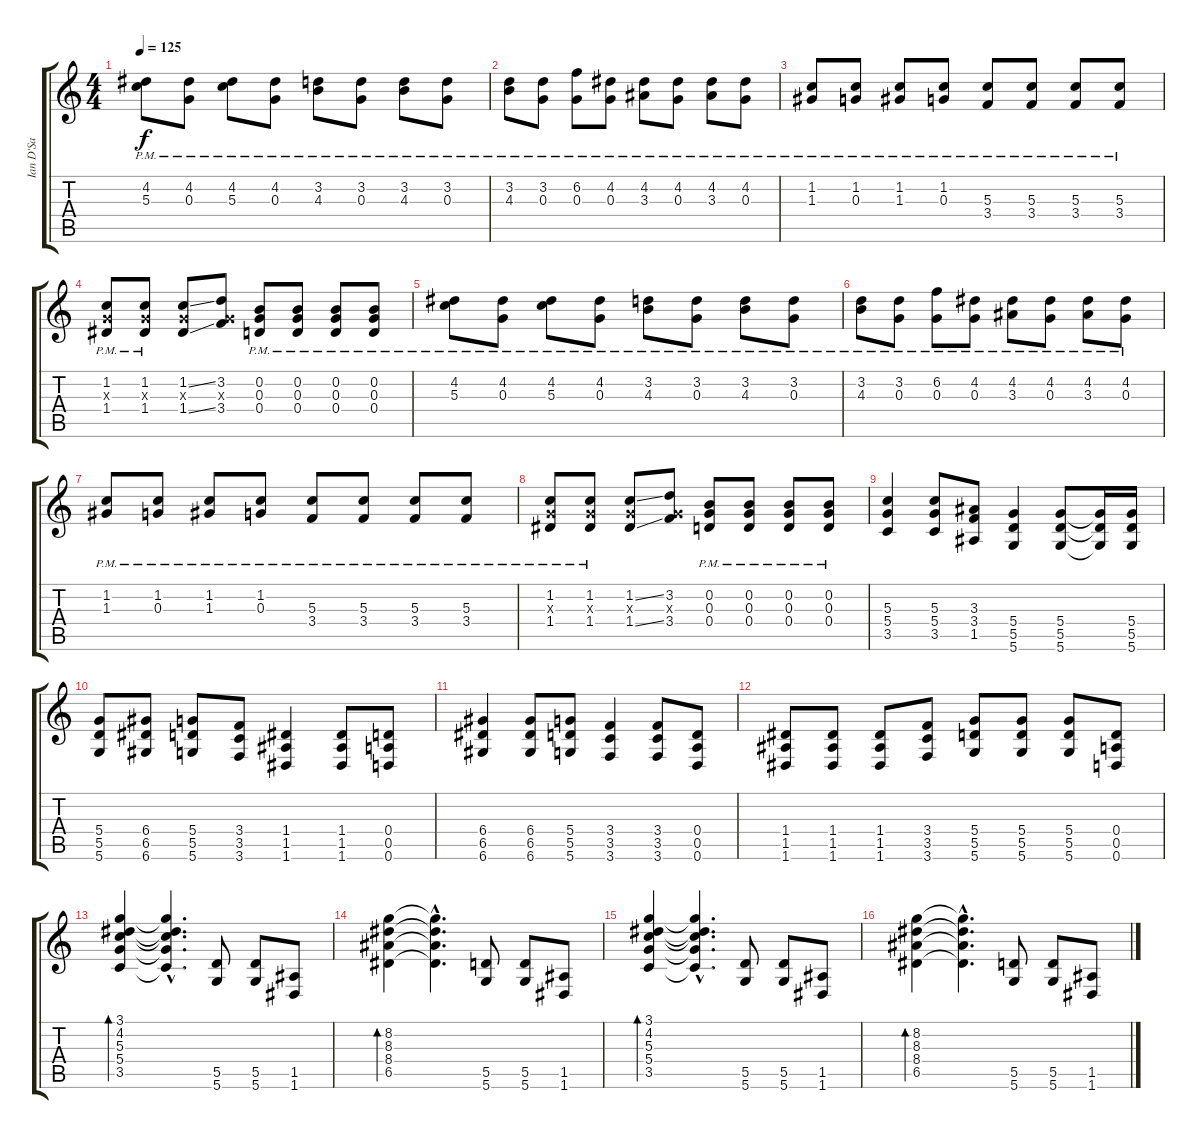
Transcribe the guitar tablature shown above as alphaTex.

\track ("Ian D'Sa" "Ian D'Sa") {instrument distortionguitar}
\staff {score tabs}
\tuning (E4 B3 G3 D3 A2 D2) {hide}
\ts (4 4)
\tempo 125
\clef g2
\ks c
(4.2{pm} 5.3{pm}).8{dy f instrument distortionguitar} (4.2{pm} 0.3{pm}).8 (4.2{pm} 5.3{pm}).8 (4.2{pm} 0.3{pm}).8 (3.2{pm} 4.3{pm}).8 (3.2{pm} 0.3{pm}).8 (3.2{pm} 4.3{pm}).8 (3.2{pm} 0.3{pm}).8 |
(3.2{pm} 4.3{pm}).8 (3.2{pm} 0.3{pm}).8 (6.2{pm} 0.3{pm}).8 (4.2{pm} 0.3{pm}).8 (4.2{pm} 3.3{pm}).8 (4.2{pm} 0.3{pm}).8 (4.2{pm} 3.3{pm}).8 (4.2{pm} 0.3{pm}).8 |
(1.2{pm} 1.3{pm}).8 (1.2{pm} 0.3{pm}).8 (1.2{pm} 1.3{pm}).8 (1.2{pm} 0.3{pm}).8 (5.3{pm} 3.4{pm}).8 (5.3{pm} 3.4{pm}).8 (5.3{pm} 3.4{pm}).8 (5.3{pm} 3.4{pm}).8 |
(1.2{pm} 0.3{x} 1.4{pm}).8 (1.2{pm} 0.3{x} 1.4{pm}).8 (1.2{ss} 0.3{x} 1.4{ss}).8 (3.2 0.3{x} 3.4).8 (0.2{pm} 0.3{pm} 0.4{pm}).8 (0.2{pm} 0.3{pm} 0.4{pm}).8 (0.2{pm} 0.3{pm} 0.4{pm}).8 (0.2{pm} 0.3{pm} 0.4{pm}).8 |
(4.2{pm} 5.3{pm}).8 (4.2{pm} 0.3{pm}).8 (4.2{pm} 5.3{pm}).8 (4.2{pm} 0.3{pm}).8 (3.2{pm} 4.3{pm}).8 (3.2{pm} 0.3{pm}).8 (3.2{pm} 4.3{pm}).8 (3.2{pm} 0.3{pm}).8 |
(3.2{pm} 4.3{pm}).8 (3.2{pm} 0.3{pm}).8 (6.2{pm} 0.3{pm}).8 (4.2{pm} 0.3{pm}).8 (4.2{pm} 3.3{pm}).8 (4.2{pm} 0.3{pm}).8 (4.2{pm} 3.3{pm}).8 (4.2{pm} 0.3{pm}).8 |
(1.2{pm} 1.3{pm}).8 (1.2{pm} 0.3{pm}).8 (1.2{pm} 1.3{pm}).8 (1.2{pm} 0.3{pm}).8 (5.3{pm} 3.4{pm}).8 (5.3{pm} 3.4{pm}).8 (5.3{pm} 3.4{pm}).8 (5.3{pm} 3.4{pm}).8 |
(1.2{pm} 0.3{x} 1.4{pm}).8 (1.2{pm} 0.3{x} 1.4{pm}).8 (1.2{ss} 0.3{x} 1.4{ss}).8 (3.2 0.3{x} 3.4).8 (0.2{pm} 0.3{pm} 0.4{pm}).8 (0.2{pm} 0.3{pm} 0.4{pm}).8 (0.2{pm} 0.3{pm} 0.4{pm}).8 (0.2{pm} 0.3{pm} 0.4{pm}).8 |
(5.3 5.4 3.5).4 (5.3 5.4 3.5).8 (3.3 3.4 1.5).8 (5.4 5.5 5.6).4 (5.4 5.5 5.6).8 (5.4{t} 5.5{t} 5.6{t}).16 (5.4 5.5 5.6).16 |
(5.4 5.5 5.6).8 (6.4 6.5 6.6).8 (5.4 5.5 5.6).8 (3.4 3.5 3.6).8 (1.4 1.5 1.6).4 (1.4 1.5 1.6).8 (0.4 0.5 0.6).8 |
(6.4 6.5 6.6).4 (6.4 6.5 6.6).8 (5.4 5.5 5.6).8 (3.4 3.5 3.6).4 (3.4 3.5 3.6).8 (0.4 0.5 0.6).8 |
(1.4 1.5 1.6).8 (1.4 1.5 1.6).8 (1.4 1.5 1.6).8 (3.4 3.5 3.6).8 (5.4 5.5 5.6).8 (5.4 5.5 5.6).8 (5.4 5.5 5.6).8 (0.4 0.5 0.6).8 |
(3.1 4.2 5.3 5.4 3.5).4{bd 60 instrument electricguitarclean} (3.1{hac t} 4.2{hac t} 5.3{hac t} 5.4{hac t} 3.5{hac t}).4{d} (5.5 5.6).8{instrument distortionguitar} (5.5 5.6).8 (1.5 1.6).8 |
(8.2 8.3 8.4 6.5).4{bd 60 instrument electricguitarclean} (8.2{hac t} 8.3{hac t} 8.4{hac t} 6.5{hac t}).4{d} (5.5 5.6).8{instrument distortionguitar} (5.5 5.6).8 (1.5 1.6).8 |
(3.1 4.2 5.3 5.4 3.5).4{bd 60 instrument electricguitarclean} (3.1{hac t} 4.2{hac t} 5.3{hac t} 5.4{hac t} 3.5{hac t}).4{d} (5.5 5.6).8{instrument distortionguitar} (5.5 5.6).8 (1.5 1.6).8 |
(8.2 8.3 8.4 6.5).4{bd 60 instrument electricguitarclean} (8.2{hac t} 8.3{hac t} 8.4{hac t} 6.5{hac t}).4{d} (5.5 5.6).8{instrument distortionguitar} (5.5 5.6).8 (1.5 1.6).8
